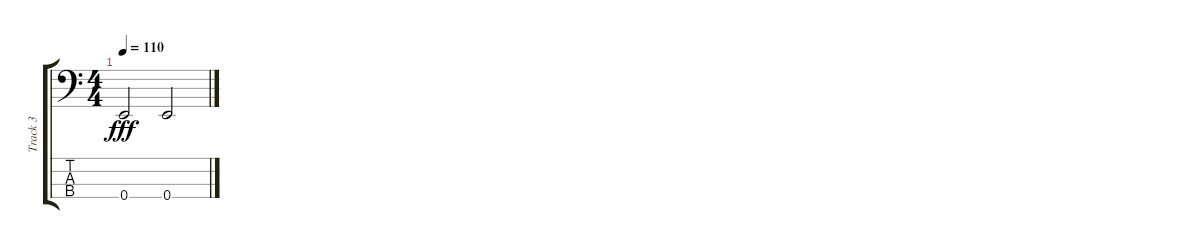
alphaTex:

\track ("Track 3" "Track 3") {instrument electricbassfinger}
\staff {score tabs}
\tuning (G2 D2 A1 E1) {hide}
\ts (4 4)
\tempo 110
\clef f4
\ks c
0.4.2{dy fff} 0.4.2
